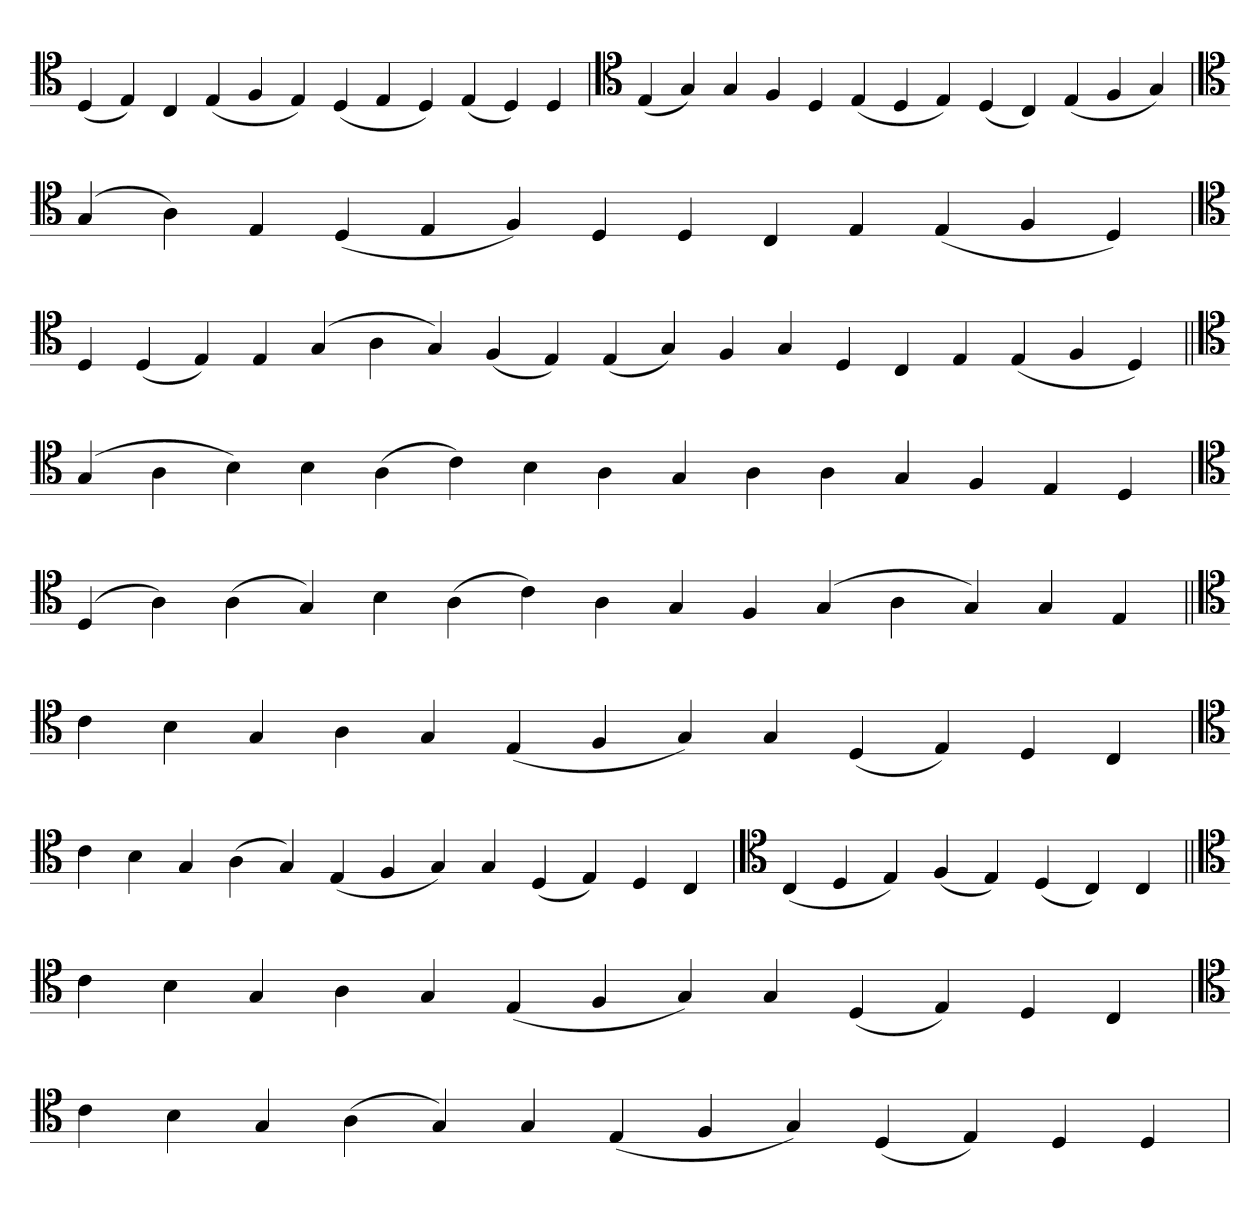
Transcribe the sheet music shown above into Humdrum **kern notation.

**kern
*part1
*staff1
*clefC4
=
(4D
4E)
4C
(4E
4F
4E)
(4D
4E
4D)
(4E
4D)
4D
=`
*clefC4
(4E
4G)
4G
4F
4D
(4E
4D
4E)
(4D
4C)
(4E
4F
4G)
=
*clefC4
(4G
4A)
4E
(4D
4E
4F)
4D
4D
4C
4E
(4E
4F
4D)
='
*clefC4
4D
(4D
4E)
4E
(4G
4A
4G)
(4F
4E)
(4E
4G)
4F
4G
4D
4C
4E
(4E
4F
4D)
=||
*clefC4
(4G
4A
4B)
4B
(4A
4c)
4B
4A
4G
4A
4A
4G
4F
4E
4D
=`
*clefC4
(4D
4A)
(4A
4G)
4B
(4A
4c)
4A
4G
4F
(4G
4A
4G)
4G
4E
=||
*clefC4
4c
4B
4G
4A
4G
(4E
4F
4G)
4G
(4D
4E)
4D
4C
=`
*clefC4
4c
4B
4G
(4A
4G)
(4E
4F
4G)
4G
(4D
4E)
4D
4C
=`
*clefC4
(4C
4D
4E)
(4F
4E)
(4D
4C)
4C
=||
*clefC4
4c
4B
4G
4A
4G
(4E
4F
4G)
4G
(4D
4E)
4D
4C
=`
*clefC4
4c
4B
4G
(4A
4G)
4G
(4E
4F
4G)
(4D
4E)
4D
4D
=`
*-
